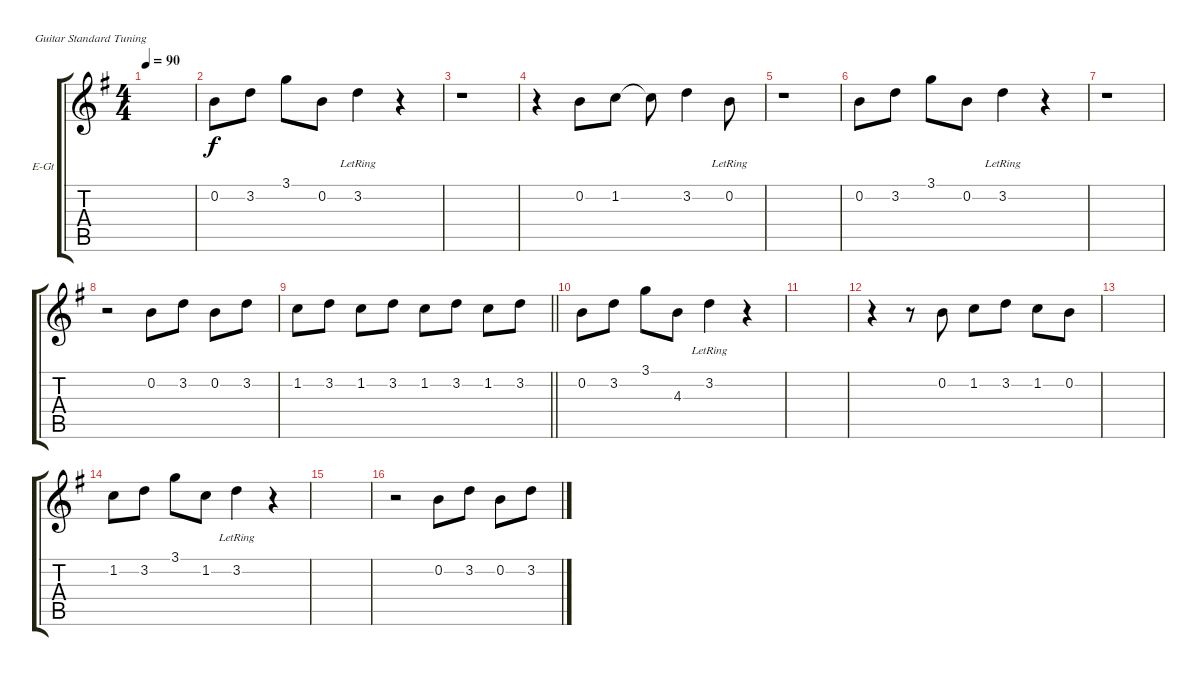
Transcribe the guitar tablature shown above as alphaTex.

\defaultSystemsLayout 4
\bracketExtendMode groupsimilarinstruments
\firstSystemTrackNameOrientation horizontal
\otherSystemsTrackNameOrientation horizontal
\track ("Strat Ovd" "E-Gt") {instrument overdrivenguitar}
\staff {score tabs}
\tuning (E4 B3 G3 D3 A2 E2)
\ts (4 4)
\tempo 90
\clef g2
\ks g
|
\scale
0.553957 0.2.8 3.2.8 3.1.8 0.2.8 3.2{lr}.4 r.4 |
\scale
0.223022 r.1 |
\scale
0.223022 r.4 0.2.8 1.2.8 1.2{t}.8 3.2.4 0.2{lr}.8 |
\scale
0.333333 r.1 |
\scale
0.333333 0.2.8 3.2.8 3.1.8 0.2.8 3.2{lr}.4 r.4 |
\scale
0.333333 r.1 |
\scale
0.333333 r.2 0.2.8 3.2.8 0.2.8 3.2.8 |
\scale
0.333333
\barLineRight lightlight
1.2.8 3.2.8 1.2.8 3.2.8 1.2.8 3.2.8 1.2.8 3.2.8 |
\scale
0.333333 0.2.8 3.2.8 3.1.8 4.3.8 3.2{lr}.4 r.4 |
\scale
0.333333 |
\scale
0.333333 r.4 r.8 0.2.8 1.2.8 3.2.8 1.2.8 0.2.8 |
\scale
0.333333 |
\scale
0.333333 1.2.8 3.2.8 3.1.8 1.2.8 3.2{lr}.4 r.4 |
\scale
0.333333 |
\scale
0.333333 r.2 0.2.8 3.2.8 0.2.8 3.2.8
